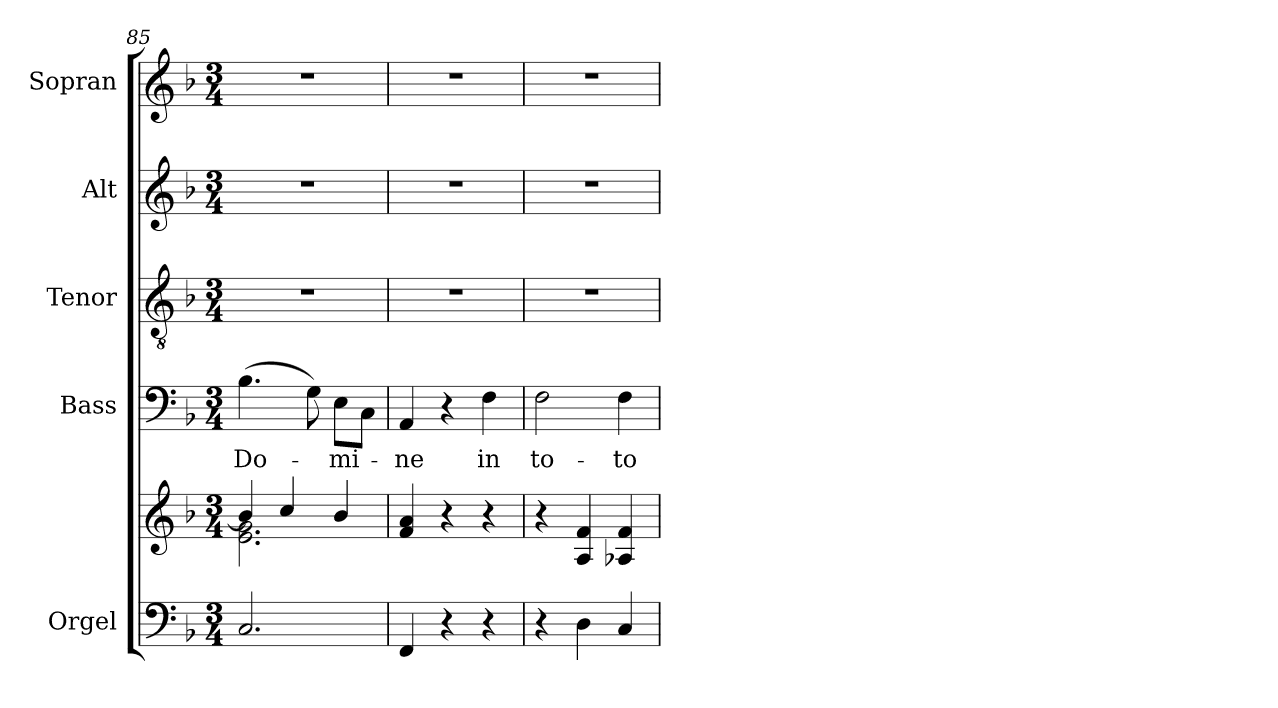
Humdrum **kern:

**kern	**kern	**kern	**text	**kern	**kern	**kern
*part5	*part5	*part4	*part4	*part3	*part2	*part1
*staff6	*staff5	*staff4	*staff4	*staff3	*staff2	*staff1
*I"Orgel	*	*I"Bass	*	*I"Tenor	*I"Alt	*I"Sopran
*I'Org.	*	*I'B.	*	*I'T.	*I'A.	*I'S.
*clefF4	*clefG2	*clefF4	*	*clefGv2	*clefG2	*clefG2
*k[b-]	*k[b-]	*k[b-]	*	*k[b-]	*k[b-]	*k[b-]
*F:	*F:	*F:	*	*F:	*F:	*F:
*M3/4	*M3/4	*M3/4	*	*M3/4	*M3/4	*M3/4
=85	=85	=85	=85	=85	=85	=85
*	*^	*	*	*	*	*
!	!	!	!	!LO:LY:b	!	!	!
2.C/	4b-/]	2.e\ 2.g\	(>4.B-\	Do-	2.r	2.r	2.r
.	4cc/	.	.	.	.	.	.
.	.	.	8G\)	.	.	.	.
!	!	!	!	!LO:LY:b	!	!	!
.	4b-/	.	8E\L	-mi-	.	.	.
.	.	.	8C\J	.	.	.	.
*	*v	*v	*	*	*	*	*
=86	=86	=86	=86	=86	=86	=86
!	!	!	!LO:LY:b	!	!	!
4FF/	4f/ 4a/	4AA/	-ne	2.r	2.r	2.r
4r	4r	4r	.	.	.	.
!	!	!	!LO:LY:b	!	!	!
4r	4r	4F\	in	.	.	.
=87	=87	=87	=87	=87	=87	=87
!	!	!	!LO:LY:b	!	!	!
4r	4r	2F\	to-	2.r	2.r	2.r
4D\	4A/ 4f/	.	.	.	.	.
!	!	!	!LO:LY:b	!	!	!
4C/	4A-X/ 4f/	4F\	-to	.	.	.
=	=	=	=	=	=	=
*-	*-	*-	*-	*-	*-	*-
